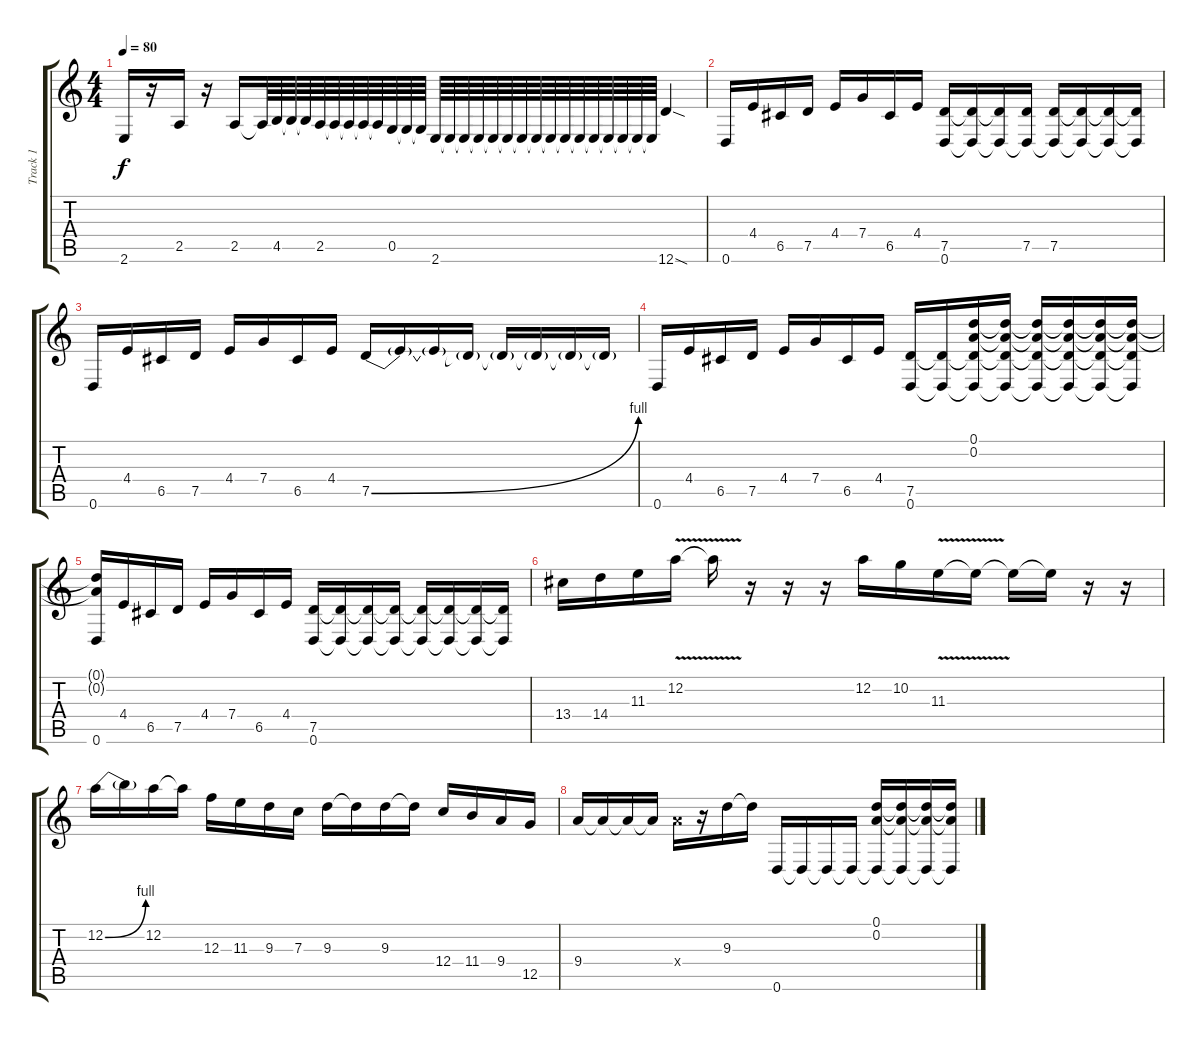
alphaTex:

\track ("Track 1" "Track 1") {instrument electricguitarmuted}
\staff {score tabs}
\tuning (D4 A3 F3 C3 G2 D2) {hide}
\ts (4 4)
\tempo 80
\clef g2
\ks c
2.6.16{dy f} r.16 2.5.16 r.16 2.5.16 2.5{t}.64 4.5.64 4.5{t}.64 4.5{t}.64 2.5.64 2.5{t}.64 2.5{t}.64 2.5{t}.64 2.5{t}.64 0.5.64 0.5{t}.64 0.5{t}.64 2.6.64 2.6{t}.64 2.6{t}.64 2.6{t}.64 2.6{t}.64 2.6{t}.64 2.6{t}.64 2.6{t}.64 2.6{t}.64 2.6{t}.64 2.6{t}.64 2.6{t}.64 2.6{t}.64 2.6{t}.64 2.6{t}.64 2.6{t}.64 12.6{sod}.4 |
0.6.16 4.4.16 6.5.16 7.5.16 4.4.16 7.4.16 6.5.16 4.4.16 (7.5 0.6).16 (7.5{t} 0.6{t}).16 (7.5{t} 0.6{t}).16 (7.5 0.6{t}).16 (7.5 0.6{t}).16 (7.5{t} 0.6{t}).16 (7.5{t} 0.6{t}).16 (7.5{t} 0.6{t}).16 |
0.6.16 4.4.16 6.5.16 7.5.16 4.4.16 7.4.16 6.5.16 4.4.16 7.5{be (bend 0 0 60 4)}.16 7.5{t}.16 7.5{t}.16 7.5{t}.16 7.5{t}.16 7.5{t}.16 7.5{t}.16 7.5{t}.16 |
0.6.16 4.4.16 6.5.16 7.5.16 4.4.16 7.4.16 6.5.16 4.4.16 (7.5 0.6).16 (7.5{t} 0.6{t}).16 (0.1 0.2 7.5{t} 0.6{t}).16 (0.1{t} 0.2{t} 7.5{t} 0.6{t}).16 (0.1{t} 0.2{t} 7.5{t} 0.6{t}).16 (0.1{t} 0.2{t} 7.5{t} 0.6{t}).16 (0.1{t} 0.2{t} 7.5{t} 0.6{t}).16 (0.1{t} 0.2{t} 7.5{t} 0.6{t}).16 |
(0.1{t} 0.2{t} 0.6).16 4.4.16 6.5.16 7.5.16 4.4.16 7.4.16 6.5.16 4.4.16 (7.5 0.6).16 (7.5{t} 0.6{t}).16 (7.5{t} 0.6{t}).16 (7.5{t} 0.6{t}).16 (7.5{t} 0.6{t}).16 (7.5{t} 0.6{t}).16 (7.5{t} 0.6{t}).16 (7.5{t} 0.6{t}).16 |
13.4.16 14.4.16 11.3.16 12.2{v}.16 12.2{t}.16 r.16 r.16 r.16 12.2.16 10.2.16 11.3{v}.16 11.3{t}.16 11.3{t}.16 11.3{t}.16 r.16 r.16 |
12.2{be (bend 0 0 60 4)}.16 12.2{t}.16 12.2.16 12.2{t}.16 12.3.16 11.3.16 9.3.16 7.3.16 9.3.16 9.3{t}.16 9.3.16 9.3{t}.16 12.4.16 11.4.16 9.4.16 12.5.16 |
9.4.16 9.4{t}.16 9.4{t}.16 9.4{t}.16 9.4{x}.16 r.16 9.3.16 9.3{t}.16 0.6.16 0.6{t}.16 0.6{t}.16 0.6{t}.16 (0.1 0.2 0.6{t}).16 (0.1{t} 0.2{t} 0.6{t}).16 (0.1{t} 0.2{t} 0.6{t}).16 (0.1{t} 0.2{t} 0.6{t}).16
